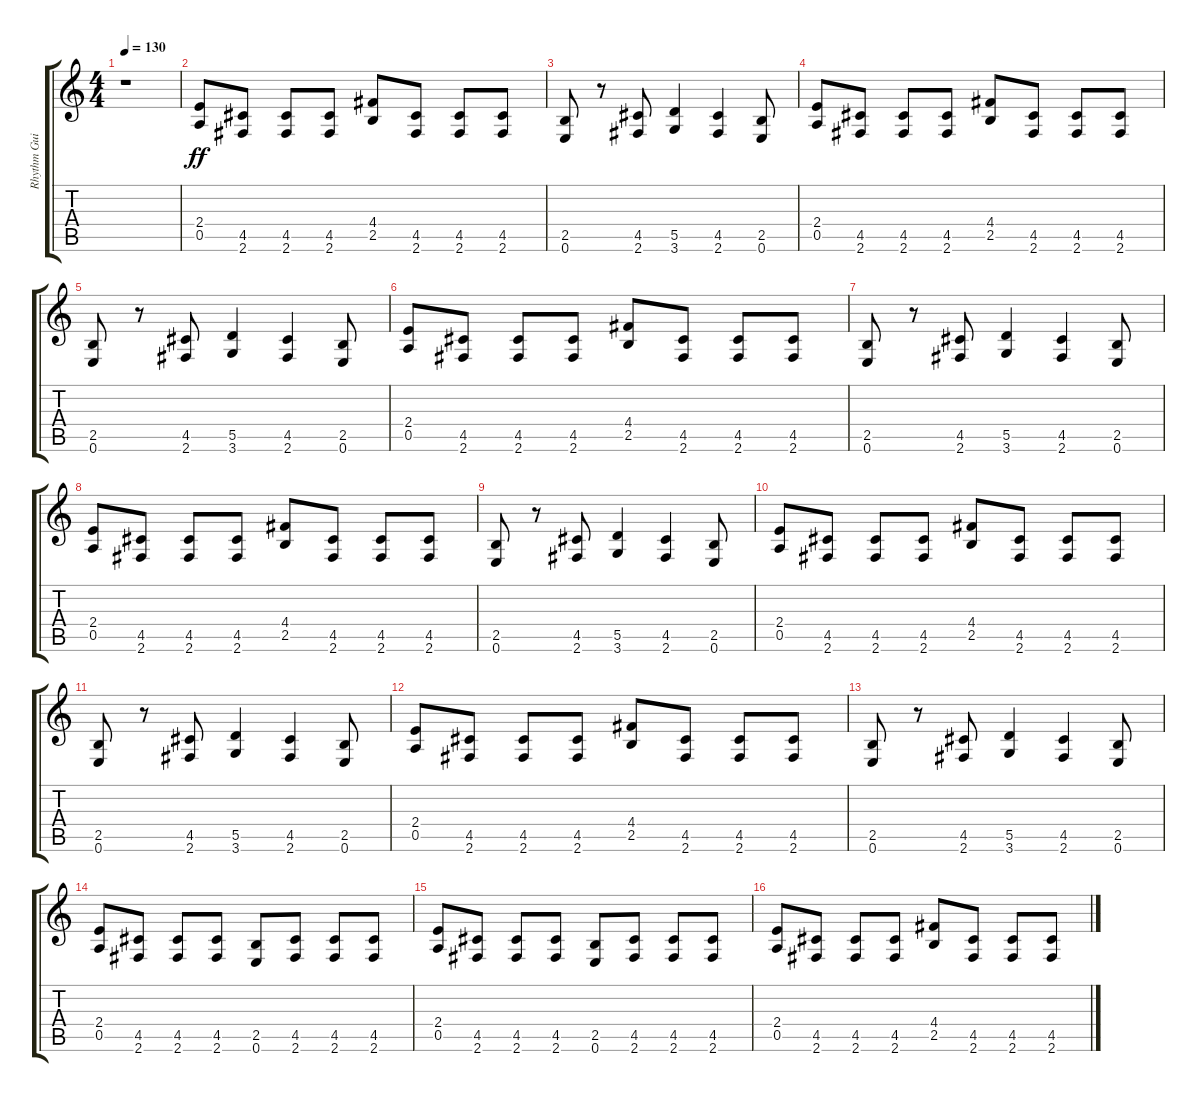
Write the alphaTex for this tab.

\track ("Rhythm Guitar" "Rhythm Gui") {instrument overdrivenguitar}
\staff {score tabs}
\tuning (E4 B3 G3 D3 A2 E2) {hide}
\ts (4 4)
\tempo 130
\clef g2
\ks c
r.1{dy ff instrument overdrivenguitar} |
(2.4 0.5).8 (4.5 2.6).8 (4.5 2.6).8 (4.5 2.6).8 (4.4 2.5).8 (4.5 2.6).8 (4.5 2.6).8 (4.5 2.6).8 |
(2.5 0.6).8 r.8 (4.5 2.6).8 (5.5 3.6).4 (4.5 2.6).4 (2.5 0.6).8 |
(2.4 0.5).8 (4.5 2.6).8 (4.5 2.6).8 (4.5 2.6).8 (4.4 2.5).8 (4.5 2.6).8 (4.5 2.6).8 (4.5 2.6).8 |
(2.5 0.6).8 r.8 (4.5 2.6).8 (5.5 3.6).4 (4.5 2.6).4 (2.5 0.6).8 |
(2.4 0.5).8 (4.5 2.6).8 (4.5 2.6).8 (4.5 2.6).8 (4.4 2.5).8 (4.5 2.6).8 (4.5 2.6).8 (4.5 2.6).8 |
(2.5 0.6).8 r.8 (4.5 2.6).8 (5.5 3.6).4 (4.5 2.6).4 (2.5 0.6).8 |
(2.4 0.5).8 (4.5 2.6).8 (4.5 2.6).8 (4.5 2.6).8 (4.4 2.5).8 (4.5 2.6).8 (4.5 2.6).8 (4.5 2.6).8 |
(2.5 0.6).8 r.8 (4.5 2.6).8 (5.5 3.6).4 (4.5 2.6).4 (2.5 0.6).8 |
(2.4 0.5).8 (4.5 2.6).8 (4.5 2.6).8 (4.5 2.6).8 (4.4 2.5).8 (4.5 2.6).8 (4.5 2.6).8 (4.5 2.6).8 |
(2.5 0.6).8 r.8 (4.5 2.6).8 (5.5 3.6).4 (4.5 2.6).4 (2.5 0.6).8 |
(2.4 0.5).8 (4.5 2.6).8 (4.5 2.6).8 (4.5 2.6).8 (4.4 2.5).8 (4.5 2.6).8 (4.5 2.6).8 (4.5 2.6).8 |
(2.5 0.6).8 r.8 (4.5 2.6).8 (5.5 3.6).4 (4.5 2.6).4 (2.5 0.6).8 |
(2.4 0.5).8 (4.5 2.6).8 (4.5 2.6).8 (4.5 2.6).8 (2.5 0.6).8 (4.5 2.6).8 (4.5 2.6).8 (4.5 2.6).8 |
(2.4 0.5).8 (4.5 2.6).8 (4.5 2.6).8 (4.5 2.6).8 (2.5 0.6).8 (4.5 2.6).8 (4.5 2.6).8 (4.5 2.6).8 |
(2.4 0.5).8 (4.5 2.6).8 (4.5 2.6).8 (4.5 2.6).8 (4.4 2.5).8 (4.5 2.6).8 (4.5 2.6).8 (4.5 2.6).8
